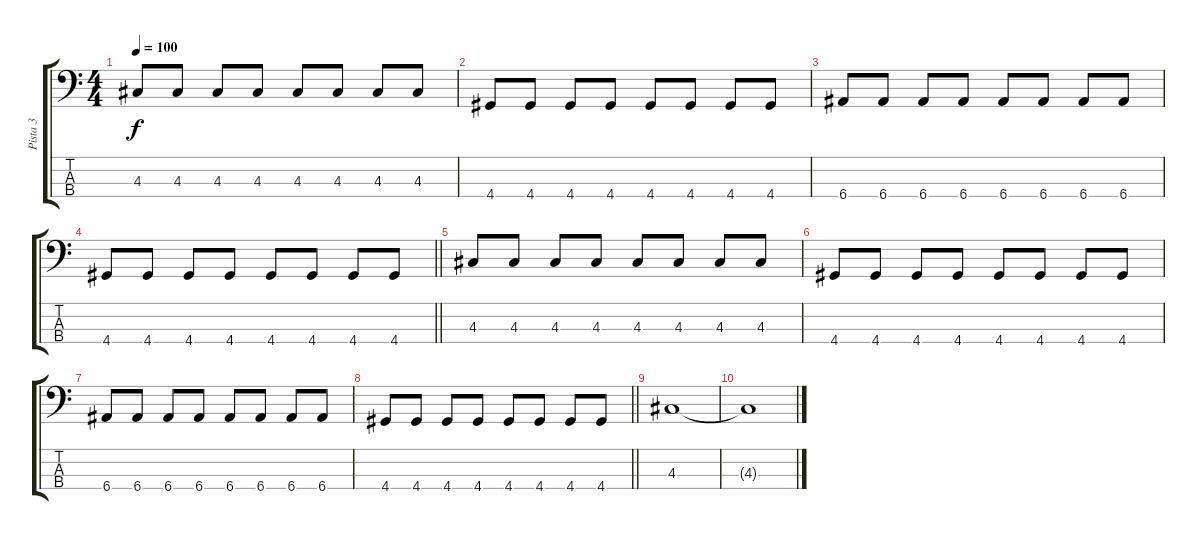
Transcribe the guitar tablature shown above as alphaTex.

\track ("Pista 3" "Pista 3") {instrument electricbassfinger}
\staff {score tabs}
\tuning (G2 D2 A1 E1) {hide}
\ts (4 4)
\tempo 100
\clef f4
\ks c
4.3.8{dy f} 4.3.8 4.3.8 4.3.8 4.3.8 4.3.8 4.3.8 4.3.8 |
4.4.8 4.4.8 4.4.8 4.4.8 4.4.8 4.4.8 4.4.8 4.4.8 |
6.4.8 6.4.8 6.4.8 6.4.8 6.4.8 6.4.8 6.4.8 6.4.8 |
\barLineRight lightlight
4.4.8 4.4.8 4.4.8 4.4.8 4.4.8 4.4.8 4.4.8 4.4.8 |
4.3.8 4.3.8 4.3.8 4.3.8 4.3.8 4.3.8 4.3.8 4.3.8 |
4.4.8 4.4.8 4.4.8 4.4.8 4.4.8 4.4.8 4.4.8 4.4.8 |
6.4.8 6.4.8 6.4.8 6.4.8 6.4.8 6.4.8 6.4.8 6.4.8 |
\barLineRight lightlight
4.4.8 4.4.8 4.4.8 4.4.8 4.4.8 4.4.8 4.4.8 4.4.8 |
4.3.1 |
4.3{t}.1
